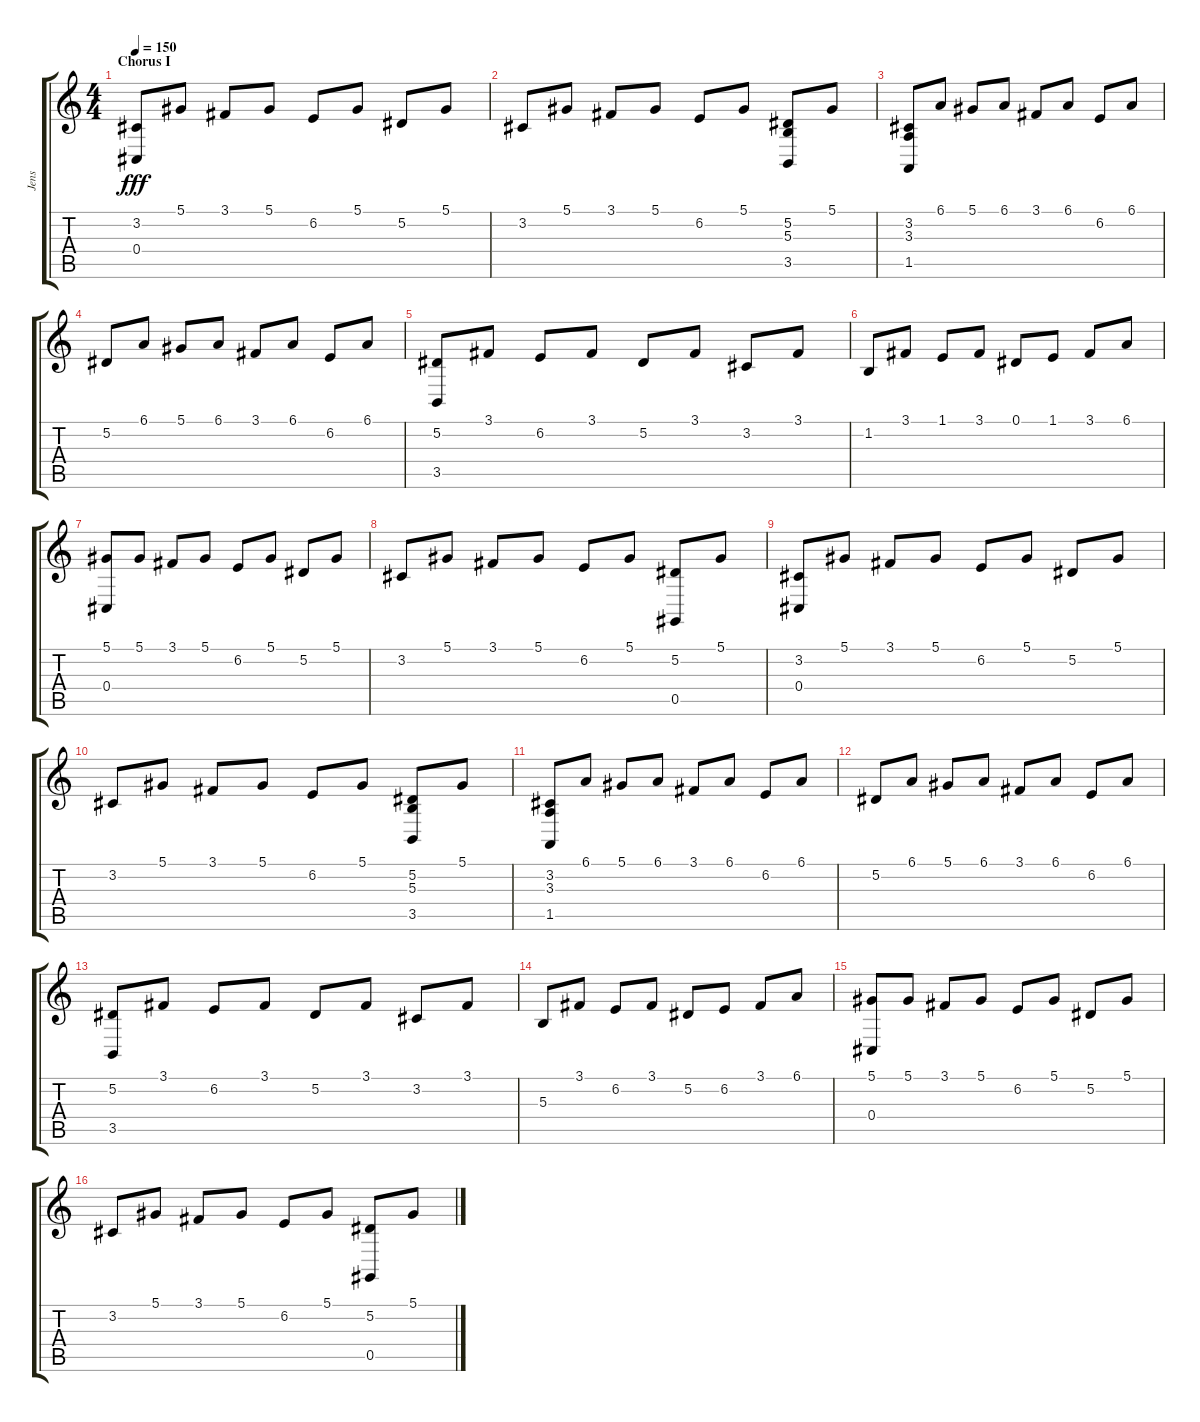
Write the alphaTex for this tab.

\track ("Jens" "Jens") {instrument harpsichord}
\staff {score tabs}
\tuning (Eb4 Bb3 Gb3 Db3 Ab2 Eb2) {hide}
\ts (4 4)
\section ("" "Chorus I")
\tempo 150
\clef g2
\ks c
(3.2 0.4).8{dy fff} 5.1.8 3.1.8 5.1.8 6.2.8 5.1.8 5.2.8 5.1.8 |
3.2.8 5.1.8 3.1.8 5.1.8 6.2.8 5.1.8 (5.2 5.3 3.5).8 5.1.8 |
(3.2 3.3 1.5).8 6.1.8 5.1.8 6.1.8 3.1.8 6.1.8 6.2.8 6.1.8 |
5.2.8 6.1.8 5.1.8 6.1.8 3.1.8 6.1.8 6.2.8 6.1.8 |
(5.2 3.5).8 3.1.8 6.2.8 3.1.8 5.2.8 3.1.8 3.2.8 3.1.8 |
1.2.8 3.1.8 1.1.8 3.1.8 0.1.8 1.1.8 3.1.8 6.1.8 |
(5.1 0.4).8 5.1.8 3.1.8 5.1.8 6.2.8 5.1.8 5.2.8 5.1.8 |
3.2.8 5.1.8 3.1.8 5.1.8 6.2.8 5.1.8 (5.2 0.5).8 5.1.8 |
(3.2 0.4).8 5.1.8 3.1.8 5.1.8 6.2.8 5.1.8 5.2.8 5.1.8 |
3.2.8 5.1.8 3.1.8 5.1.8 6.2.8 5.1.8 (5.2 5.3 3.5).8 5.1.8 |
(3.2 3.3 1.5).8 6.1.8 5.1.8 6.1.8 3.1.8 6.1.8 6.2.8 6.1.8 |
5.2.8 6.1.8 5.1.8 6.1.8 3.1.8 6.1.8 6.2.8 6.1.8 |
(5.2 3.5).8 3.1.8 6.2.8 3.1.8 5.2.8 3.1.8 3.2.8 3.1.8 |
5.3.8 3.1.8 6.2.8 3.1.8 5.2.8 6.2.8 3.1.8 6.1.8 |
(5.1 0.4).8 5.1.8 3.1.8 5.1.8 6.2.8 5.1.8 5.2.8 5.1.8 |
3.2.8 5.1.8 3.1.8 5.1.8 6.2.8 5.1.8 (5.2 0.5).8 5.1.8
